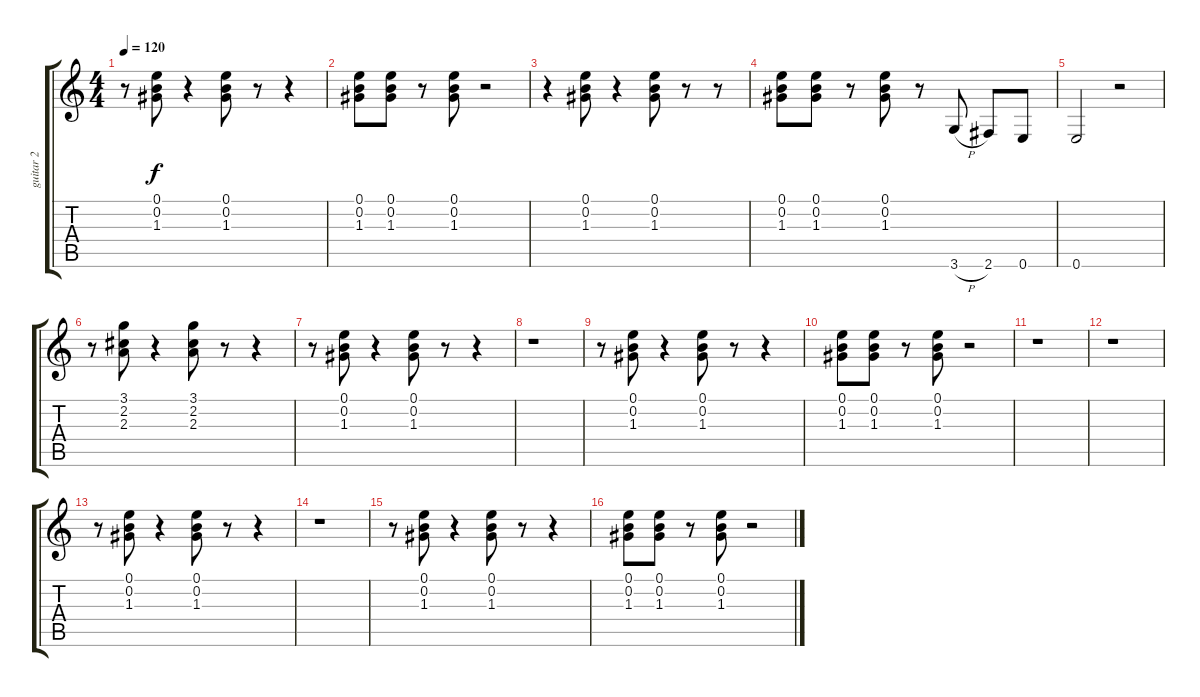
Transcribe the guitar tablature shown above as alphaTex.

\track ("guitar 2" "guitar 2") {instrument distortionguitar}
\staff {score tabs}
\tuning (E4 B3 G3 D3 A2 E2) {hide}
\ts (4 4)
\tempo 120
\clef g2
\ks c
r.8{dy f} (0.1 0.2 1.3).8 r.4 (0.1 0.2 1.3).8 r.8 r.4 |
(0.1 0.2 1.3).8 (0.1 0.2 1.3).8 r.8 (0.1 0.2 1.3).8 r.2 |
r.4 (0.1 0.2 1.3).8 r.4 (0.1 0.2 1.3).8 r.8 r.8 |
(0.1 0.2 1.3).8 (0.1 0.2 1.3).8 r.8 (0.1 0.2 1.3).8 r.8 3.6{h}.8 2.6.8 0.6.8 |
0.6.2 r.2 |
r.8 (3.1 2.2 2.3).8 r.4 (3.1 2.2 2.3).8 r.8 r.4 |
r.8 (0.1 0.2 1.3).8 r.4 (0.1 0.2 1.3).8 r.8 r.4 |
r.1 |
r.8 (0.1 0.2 1.3).8 r.4 (0.1 0.2 1.3).8 r.8 r.4 |
(0.1 0.2 1.3).8 (0.1 0.2 1.3).8 r.8 (0.1 0.2 1.3).8 r.2 |
r.1 |
r.1 |
r.8 (0.1 0.2 1.3).8 r.4 (0.1 0.2 1.3).8 r.8 r.4 |
r.1 |
r.8 (0.1 0.2 1.3).8 r.4 (0.1 0.2 1.3).8 r.8 r.4 |
(0.1 0.2 1.3).8 (0.1 0.2 1.3).8 r.8 (0.1 0.2 1.3).8 r.2
